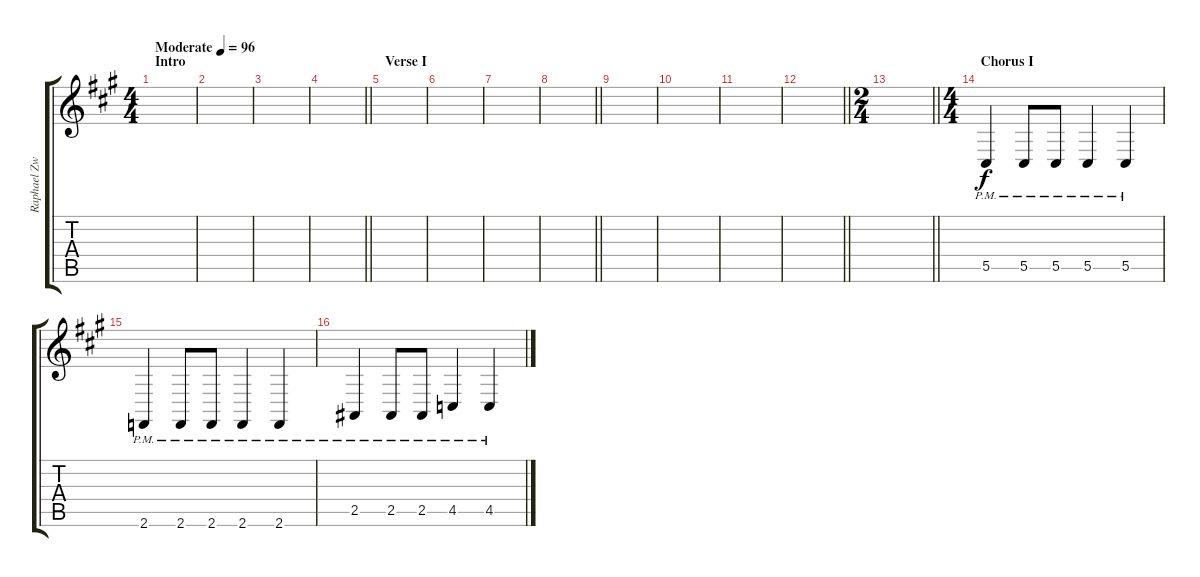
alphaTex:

\track ("Raphael Zweifel" "Raphael Zw") {instrument cello}
\staff {score tabs}
\tuning (Eb4 Bb3 Gb3 Db3 Ab2 Eb2) {hide}
\ts (4 4)
\section ("" "Intro")
\tempo (96 "Moderate")
\clef g2
\ks a
|
|
|
\barLineRight lightlight
|
\section ("" "Verse I")
|
|
|
\barLineRight lightlight
|
|
|
|
\barLineRight lightlight
|
\ts (2 4)
\barLineRight lightlight
|
\ts (4 4)
\section ("" "Chorus I")
5.5{pm}.4 5.5{pm}.8 5.5{pm}.8 5.5{pm}.4 5.5{pm}.4 |
2.6{pm}.4 2.6{pm}.8 2.6{pm}.8 2.6{pm}.4 2.6{pm}.4 |
2.5{pm}.4 2.5{pm}.8 2.5{pm}.8 4.5{pm}.4 4.5{pm}.4
